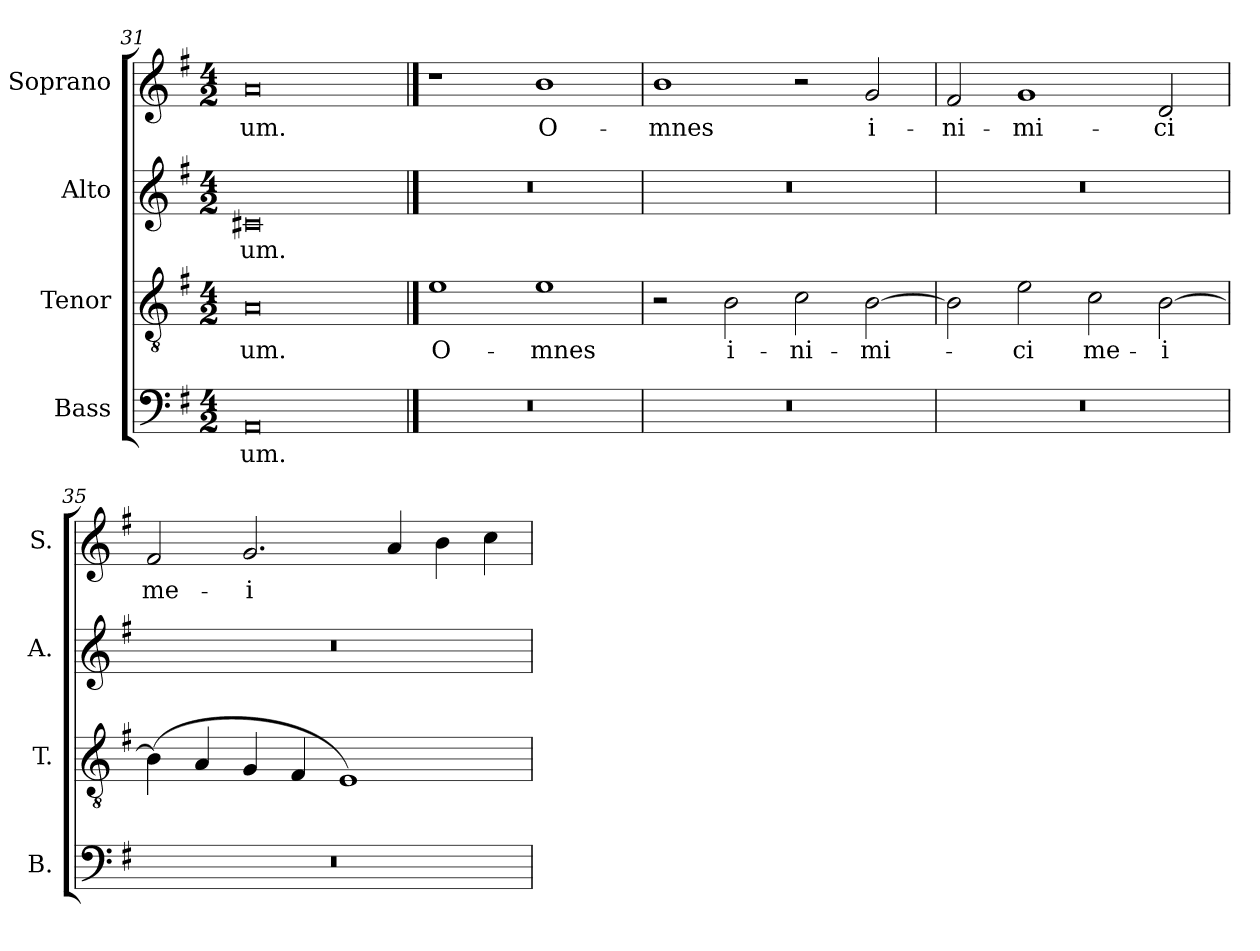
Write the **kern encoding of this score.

**kern	**text	**kern	**text	**kern	**text	**kern	**text
*part4	*part4	*part3	*part3	*part2	*part2	*part1	*part1
*staff4	*staff4	*staff3	*staff3	*staff2	*staff2	*staff1	*staff1
*I"Bass	*	*I"Tenor	*	*I"Alto	*	*I"Soprano	*
*I'B.	*	*I'T.	*	*I'A.	*	*I'S.	*
*clefF4	*	*clefGv2	*	*clefG2	*	*clefG2	*
*	*	*ITrd7c12	*	*	*	*	*
*k[f#]	*	*k[f#]	*	*k[f#]	*	*k[f#]	*
*G:	*	*G:	*	*G:	*	*G:	*
*M4/2	*	*M4/2	*	*M4/2	*	*M4/2	*
=31	=31	=31	=31	=31	=31	=31	=31
!	!LO:LY:b:color=#000000	!	!	!	!	!	!
!	!	!	!LO:LY:b:color=#000000	!	!	!	!
!	!	!	!	!	!LO:LY:b:color=#000000	!	!
!	!	!	!	!	!	!	!LO:LY:b:color=#000000
0AAi	-um.	0AAi	-um.	0c#Xi	-um.	0ai	-um.
==32	==32	==32	==32	==32	==32	==32	==32
!LO:N:vis=1	!	!	!	!	!	!	!
!	!	!	!LO:LY:b:color=#000000	!LO:N:vis=1	!	!	!
0r	.	1Ei	O-	0r	.	1r	.
!	!	!	!LO:LY:b:color=#000000	!	!	!	!
!	!	!	!	!	!	!	!LO:LY:b:color=#000000
.	.	1Ei	-mnes	.	.	1bi	O-
=33	=33	=33	=33	=33	=33	=33	=33
!LO:N:vis=1	!	!	!	!LO:N:vis=1	!	!	!
!	!	!	!	!	!	!	!LO:LY:b:color=#000000
0r	.	2r	.	0r	.	1bi	-mnes
!	!	!	!LO:LY:b:color=#000000	!	!	!	!
.	.	2BBi\	i-	.	.	.	.
!	!	!	!LO:LY:b:color=#000000	!	!	!	!
.	.	2Ci\	-ni-	.	.	2r	.
!	!	!	!LO:LY:b:color=#000000	!	!	!	!
!	!	!	!	!	!	!	!LO:LY:b:color=#000000
.	.	[2BBi\	-mi-	.	.	2gi/	i-
=34	=34	=34	=34	=34	=34	=34	=34
!LO:N:vis=1	!	!	!	!LO:N:vis=1	!	!	!
!	!	!	!	!	!	!	!LO:LY:b:color=#000000
0r	.	2BBi\]	.	0r	.	2f#i/	-ni-
!	!	!	!LO:LY:b:color=#000000	!	!	!	!
!	!	!	!	!	!	!	!LO:LY:b:color=#000000
.	.	2Ei\	-ci	.	.	1gi	-mi-
!	!	!	!LO:LY:b:color=#000000	!	!	!	!
.	.	2Ci\	me-	.	.	.	.
!	!	!	!LO:LY:b:color=#000000	!	!	!	!
!	!	!	!	!	!	!	!LO:LY:b:color=#000000
.	.	[2BBi\	-i	.	.	2di/	-ci
=35	=35	=35	=35	=35	=35	=35	=35
!LO:N:vis=1	!	!	!	!LO:N:vis=1	!	!	!
!	!	!	!	!	!	!	!LO:LY:b:color=#000000
0r	.	(4BBi\]	.	0r	.	2f#i/	me-
.	.	4AAi/	.	.	.	.	.
!	!	!	!	!	!	!	!LO:LY:b:color=#000000
.	.	4GGi/	.	.	.	2.gi/	-i
.	.	4FF#i/	.	.	.	.	.
.	.	1EEi)	.	.	.	.	.
.	.	.	.	.	.	4ai/	.
.	.	.	.	.	.	4bi\	.
.	.	.	.	.	.	4cci\	.
=	=	=	=	=	=	=	=
*-	*-	*-	*-	*-	*-	*-	*-
